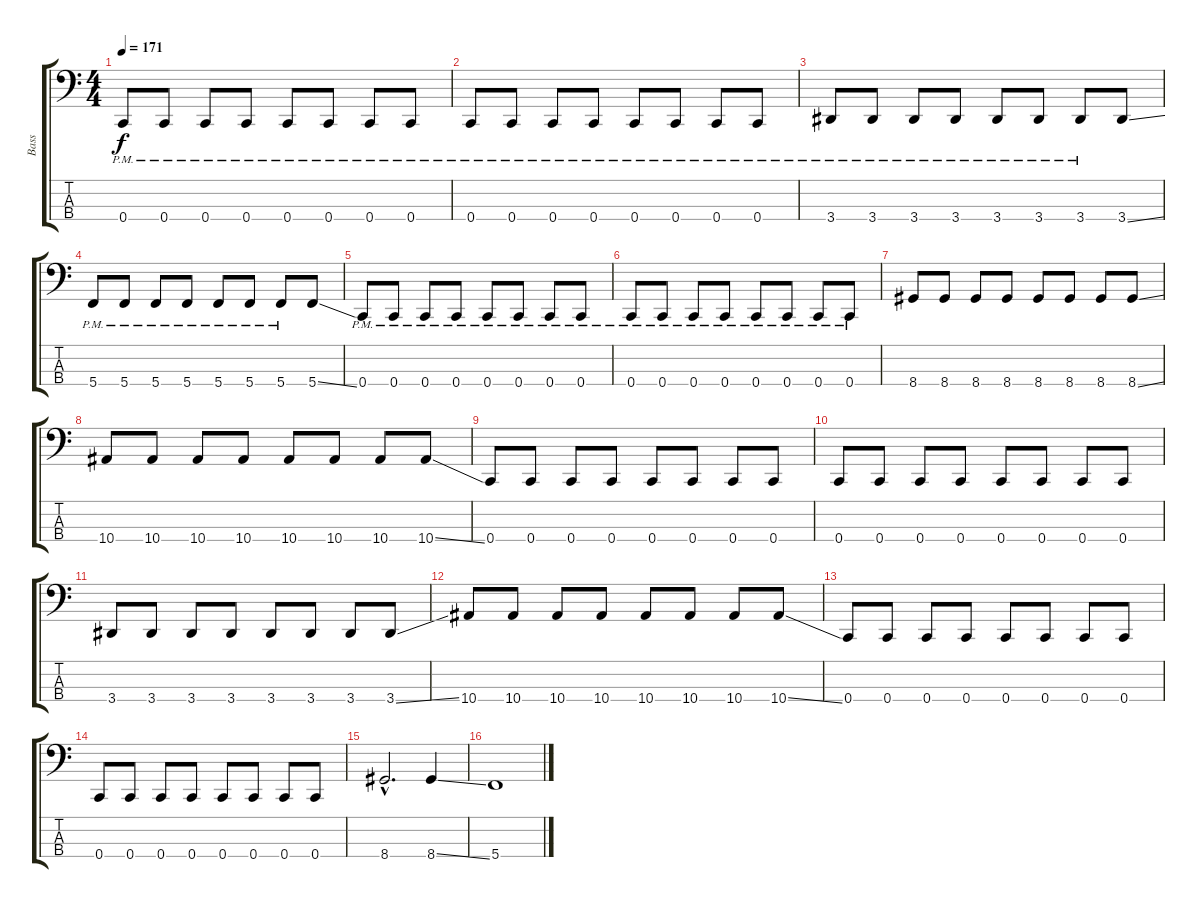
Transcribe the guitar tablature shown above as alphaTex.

\track ("Bass" "Bass") {instrument electricbasspick}
\staff {score tabs}
\tuning (F2 C2 G1 C1) {hide}
\ts (4 4)
\tempo 171
\clef f4
\ks c
0.4{pm}.8{dy f} 0.4{pm}.8 0.4{pm}.8 0.4{pm}.8 0.4{pm}.8 0.4{pm}.8 0.4{pm}.8 0.4{pm}.8 |
0.4{pm}.8 0.4{pm}.8 0.4{pm}.8 0.4{pm}.8 0.4{pm}.8 0.4{pm}.8 0.4{pm}.8 0.4{pm}.8 |
3.4{pm}.8 3.4{pm}.8 3.4{pm}.8 3.4{pm}.8 3.4{pm}.8 3.4{pm}.8 3.4{pm}.8 3.4{ss}.8 |
5.4{pm}.8 5.4{pm}.8 5.4{pm}.8 5.4{pm}.8 5.4{pm}.8 5.4{pm}.8 5.4{pm}.8 5.4{ss}.8 |
0.4{pm}.8 0.4{pm}.8 0.4{pm}.8 0.4{pm}.8 0.4{pm}.8 0.4{pm}.8 0.4{pm}.8 0.4{pm}.8 |
0.4{pm}.8 0.4{pm}.8 0.4{pm}.8 0.4{pm}.8 0.4{pm}.8 0.4{pm}.8 0.4{pm}.8 0.4{pm}.8 |
8.4.8 8.4.8 8.4.8 8.4.8 8.4.8 8.4.8 8.4.8 8.4{ss}.8 |
10.4.8 10.4.8 10.4.8 10.4.8 10.4.8 10.4.8 10.4.8 10.4{ss}.8 |
0.4.8 0.4.8 0.4.8 0.4.8 0.4.8 0.4.8 0.4.8 0.4.8 |
0.4.8 0.4.8 0.4.8 0.4.8 0.4.8 0.4.8 0.4.8 0.4.8 |
3.4.8 3.4.8 3.4.8 3.4.8 3.4.8 3.4.8 3.4.8 3.4{ss}.8 |
10.4.8 10.4.8 10.4.8 10.4.8 10.4.8 10.4.8 10.4.8 10.4{ss}.8 |
0.4.8 0.4.8 0.4.8 0.4.8 0.4.8 0.4.8 0.4.8 0.4.8 |
0.4.8 0.4.8 0.4.8 0.4.8 0.4.8 0.4.8 0.4.8 0.4.8 |
8.4{hac}.2{d} 8.4{ss}.4 |
5.4.1
